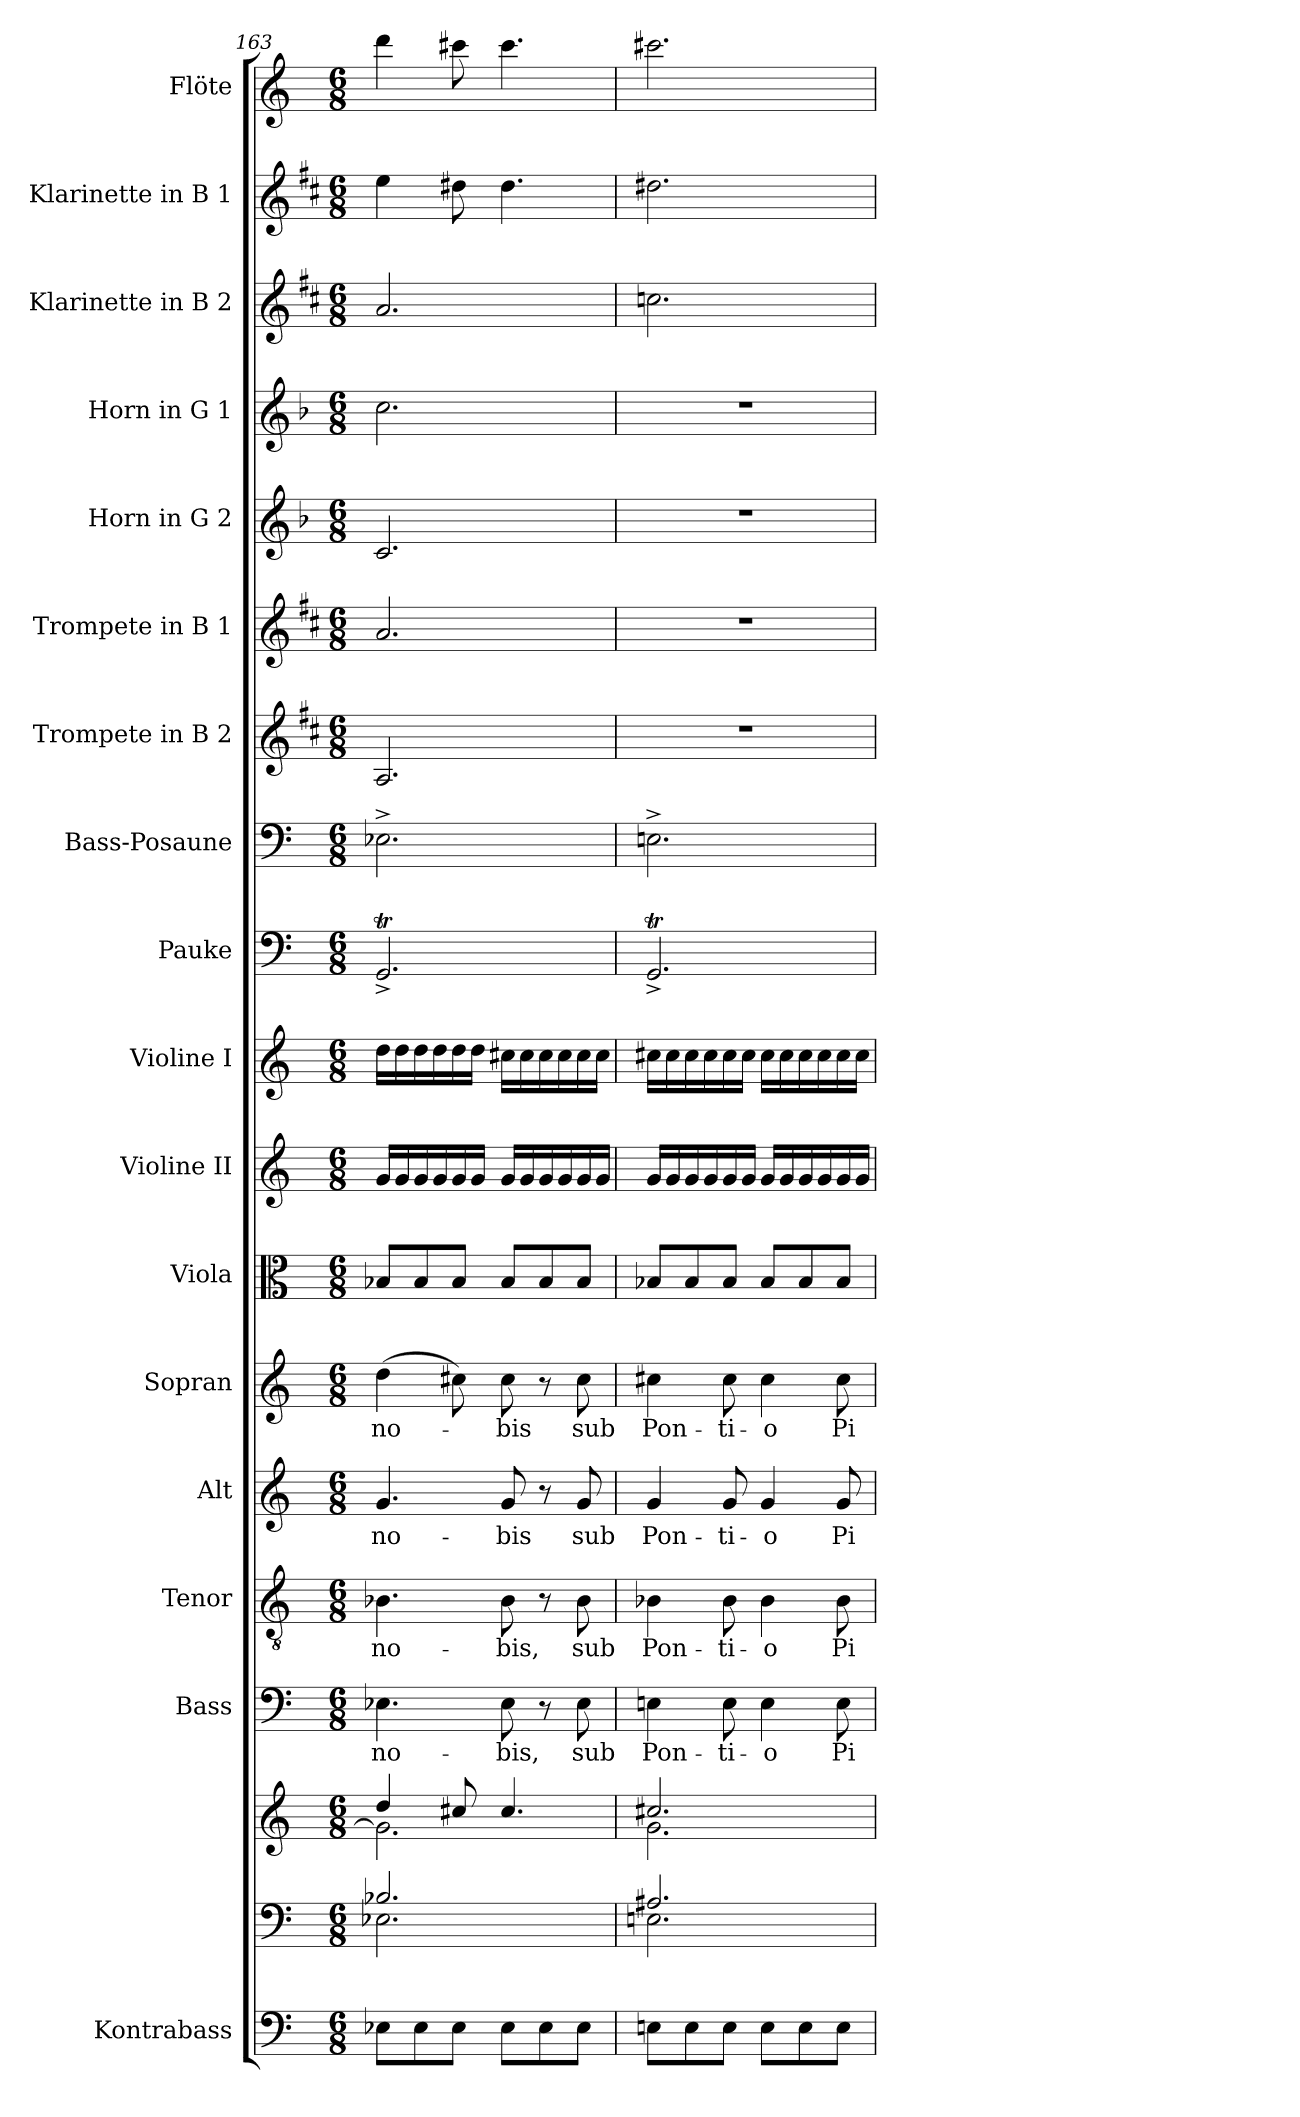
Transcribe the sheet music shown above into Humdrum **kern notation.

**kern	**kern	**kern	**kern	**text	**kern	**text	**kern	**text	**kern	**text	**kern	**kern	**kern	**kern	**kern	**kern	**kern	**kern	**kern	**kern	**kern	**kern
*part18	*part17	*part17	*part16	*part16	*part15	*part15	*part14	*part14	*part13	*part13	*part12	*part11	*part10	*part9	*part8	*part7	*part6	*part5	*part4	*part3	*part2	*part1
*staff19	*staff18	*staff17	*staff16	*staff16	*staff15	*staff15	*staff14	*staff14	*staff13	*staff13	*staff12	*staff11	*staff10	*staff9	*staff8	*staff7	*staff6	*staff5	*staff4	*staff3	*staff2	*staff1
*I"Kontrabass	*	*	*I"Bass	*	*I"Tenor	*	*I"Alt	*	*I"Sopran	*	*I"Viola	*I"Violine II	*I"Violine I	*I"Pauke	*I"Bass-Posaune	*I"Trompete in B 2	*I"Trompete in B 1	*I"Horn in G 2	*I"Horn in G 1	*I"Klarinette in B 2	*I"Klarinette in B 1	*I"Flöte
*I'Kb.	*	*	*I'B	*	*I'T	*	*I'A	*	*I'S	*	*I'Vla.	*I'Vl. II	*I'Vl. I	*I'Pk.	*I'B. Pos.	*	*	*I'Hrn. 2	*I'Hrn. 1	*	*	*I'Fl.
!!LO:PB:g=z
*clefF4	*clefF4	*clefG2	*clefF4	*	*clefGv2	*	*clefG2	*	*clefG2	*	*clefC3	*clefG2	*clefG2	*clefF4	*clefF4	*clefG2	*clefG2	*clefG2	*clefG2	*clefG2	*clefG2	*clefG2
*ITrd7c12	*	*	*	*	*	*	*	*	*	*	*	*	*	*	*	*ITrd1c2	*ITrd1c2	*ITrd3c5	*ITrd3c5	*ITrd1c2	*ITrd1c2	*
*k[]	*k[]	*k[]	*k[]	*	*k[]	*	*k[]	*	*k[]	*	*k[]	*k[]	*k[]	*k[]	*k[]	*k[]	*k[]	*k[]	*k[]	*k[]	*k[]	*k[]
*C:	*C:	*C:	*C:	*	*C:	*	*C:	*	*C:	*	*C:	*C:	*C:	*C:	*C:	*C:	*C:	*C:	*C:	*C:	*C:	*C:
*M6/8	*M6/8	*M6/8	*M6/8	*	*M6/8	*	*M6/8	*	*M6/8	*	*M6/8	*M6/8	*M6/8	*M6/8	*M6/8	*M6/8	*M6/8	*M6/8	*M6/8	*M6/8	*M6/8	*M6/8
=163	=163	=163	=163	=163	=163	=163	=163	=163	=163	=163	=163	=163	=163	=163	=163	=163	=163	=163	=163	=163	=163	=163
*	*^	*^	*	*	*	*	*	*	*	*	*	*	*	*	*	*	*	*	*	*	*	*
!	!	!	!	!	!	!LO:LY:b	!	!LO:LY:b	!	!LO:LY:b	!	!LO:LY:b	!	!	!	!	!	!	!	!	!	!	!	!
8EE-X\L	2.B-X/	2.E-X\	4dd/	2.g\]	4.E-X\	no-	4.B-X\	no-	4.g/	no-	(>4dd\	no-	8B-X/L	16g/LL	16dd\LL	2.GGT^</	2.E-X^>\	2.G/	2.g/	2.G/	2.g\	2.g/	4dd\	4ddd\
.	.	.	.	.	.	.	.	.	.	.	.	.	.	16g/	16dd\	.	.	.	.	.	.	.	.	.
8EE-\	.	.	.	.	.	.	.	.	.	.	.	.	8B-/	16g/	16dd\	.	.	.	.	.	.	.	.	.
.	.	.	.	.	.	.	.	.	.	.	.	.	.	16g/	16dd\	.	.	.	.	.	.	.	.	.
8EE-\J	.	.	8cc#X/	.	.	.	.	.	.	.	8cc#X\)	.	8B-/J	16g/	16dd\	.	.	.	.	.	.	.	8cc#X\	8ccc#X\
.	.	.	.	.	.	.	.	.	.	.	.	.	.	16g/JJ	16dd\JJ	.	.	.	.	.	.	.	.	.
!	!	!	!	!	!	!LO:LY:b	!	!LO:LY:b	!	!LO:LY:b	!	!LO:LY:b	!	!	!	!	!	!	!	!	!	!	!	!
8EE-\L	.	.	4.cc#/	.	8E-\	-bis,	8B-\	-bis,	8g/	-bis	8cc#\	-bis	8B-/L	16g/LL	16cc#X\LL	.	.	.	.	.	.	.	4.cc#\	4.ccc#\
.	.	.	.	.	.	.	.	.	.	.	.	.	.	16g/	16cc#\	.	.	.	.	.	.	.	.	.
8EE-\	.	.	.	.	8r	.	8r	.	8r	.	8r	.	8B-/	16g/	16cc#\	.	.	.	.	.	.	.	.	.
.	.	.	.	.	.	.	.	.	.	.	.	.	.	16g/	16cc#\	.	.	.	.	.	.	.	.	.
!	!	!	!	!	!	!LO:LY:b	!	!LO:LY:b	!	!LO:LY:b	!	!LO:LY:b	!	!	!	!	!	!	!	!	!	!	!	!
8EE-\J	.	.	.	.	8E-\	sub	8B-\	sub	8g/	sub	8cc#\	sub	8B-/J	16g/	16cc#\	.	.	.	.	.	.	.	.	.
.	.	.	.	.	.	.	.	.	.	.	.	.	.	16g/JJ	16cc#\JJ	.	.	.	.	.	.	.	.	.
=164	=164	=164	=164	=164	=164	=164	=164	=164	=164	=164	=164	=164	=164	=164	=164	=164	=164	=164	=164	=164	=164	=164	=164	=164
!	!	!	!	!	!	!LO:LY:b	!	!LO:LY:b	!	!LO:LY:b	!	!LO:LY:b	!	!	!	!	!	!	!	!	!	!	!	!
8EEn\L	2.A#X/	2.En\	2.cc#X/	2.g\	4En\	Pon-	4B-X\	Pon-	4g/	Pon-	4cc#X\	Pon-	8B-X/L	16g/LL	16cc#X\LL	2.GGT^</	2.En^>\	2.r	2.r	2.r	2.r	2.b-X\	2.cc#X\	2.ccc#X\
.	.	.	.	.	.	.	.	.	.	.	.	.	.	16g/	16cc#\	.	.	.	.	.	.	.	.	.
8EE\	.	.	.	.	.	.	.	.	.	.	.	.	8B-/	16g/	16cc#\	.	.	.	.	.	.	.	.	.
.	.	.	.	.	.	.	.	.	.	.	.	.	.	16g/	16cc#\	.	.	.	.	.	.	.	.	.
!	!	!	!	!	!	!LO:LY:b	!	!LO:LY:b	!	!LO:LY:b	!	!LO:LY:b	!	!	!	!	!	!	!	!	!	!	!	!
8EE\J	.	.	.	.	8E\	-ti-	8B-\	-ti-	8g/	-ti-	8cc#\	-ti-	8B-/J	16g/	16cc#\	.	.	.	.	.	.	.	.	.
.	.	.	.	.	.	.	.	.	.	.	.	.	.	16g/JJ	16cc#\JJ	.	.	.	.	.	.	.	.	.
!	!	!	!	!	!	!LO:LY:b	!	!LO:LY:b	!	!LO:LY:b	!	!LO:LY:b	!	!	!	!	!	!	!	!	!	!	!	!
8EE\L	.	.	.	.	4E\	-o	4B-\	-o	4g/	-o	4cc#\	-o	8B-/L	16g/LL	16cc#\LL	.	.	.	.	.	.	.	.	.
.	.	.	.	.	.	.	.	.	.	.	.	.	.	16g/	16cc#\	.	.	.	.	.	.	.	.	.
8EE\	.	.	.	.	.	.	.	.	.	.	.	.	8B-/	16g/	16cc#\	.	.	.	.	.	.	.	.	.
.	.	.	.	.	.	.	.	.	.	.	.	.	.	16g/	16cc#\	.	.	.	.	.	.	.	.	.
!	!	!	!	!	!	!LO:LY:b	!	!LO:LY:b	!	!LO:LY:b	!	!LO:LY:b	!	!	!	!	!	!	!	!	!	!	!	!
8EE\J	.	.	.	.	8E\	Pi-	8B-\	Pi-	8g/	Pi-	8cc#\	Pi-	8B-/J	16g/	16cc#\	.	.	.	.	.	.	.	.	.
.	.	.	.	.	.	.	.	.	.	.	.	.	.	16g/JJ	16cc#\JJ	.	.	.	.	.	.	.	.	.
*	*v	*v	*	*	*	*	*	*	*	*	*	*	*	*	*	*	*	*	*	*	*	*	*	*
*	*	*v	*v	*	*	*	*	*	*	*	*	*	*	*	*	*	*	*	*	*	*	*	*
=	=	=	=	=	=	=	=	=	=	=	=	=	=	=	=	=	=	=	=	=	=	=
*-	*-	*-	*-	*-	*-	*-	*-	*-	*-	*-	*-	*-	*-	*-	*-	*-	*-	*-	*-	*-	*-	*-
